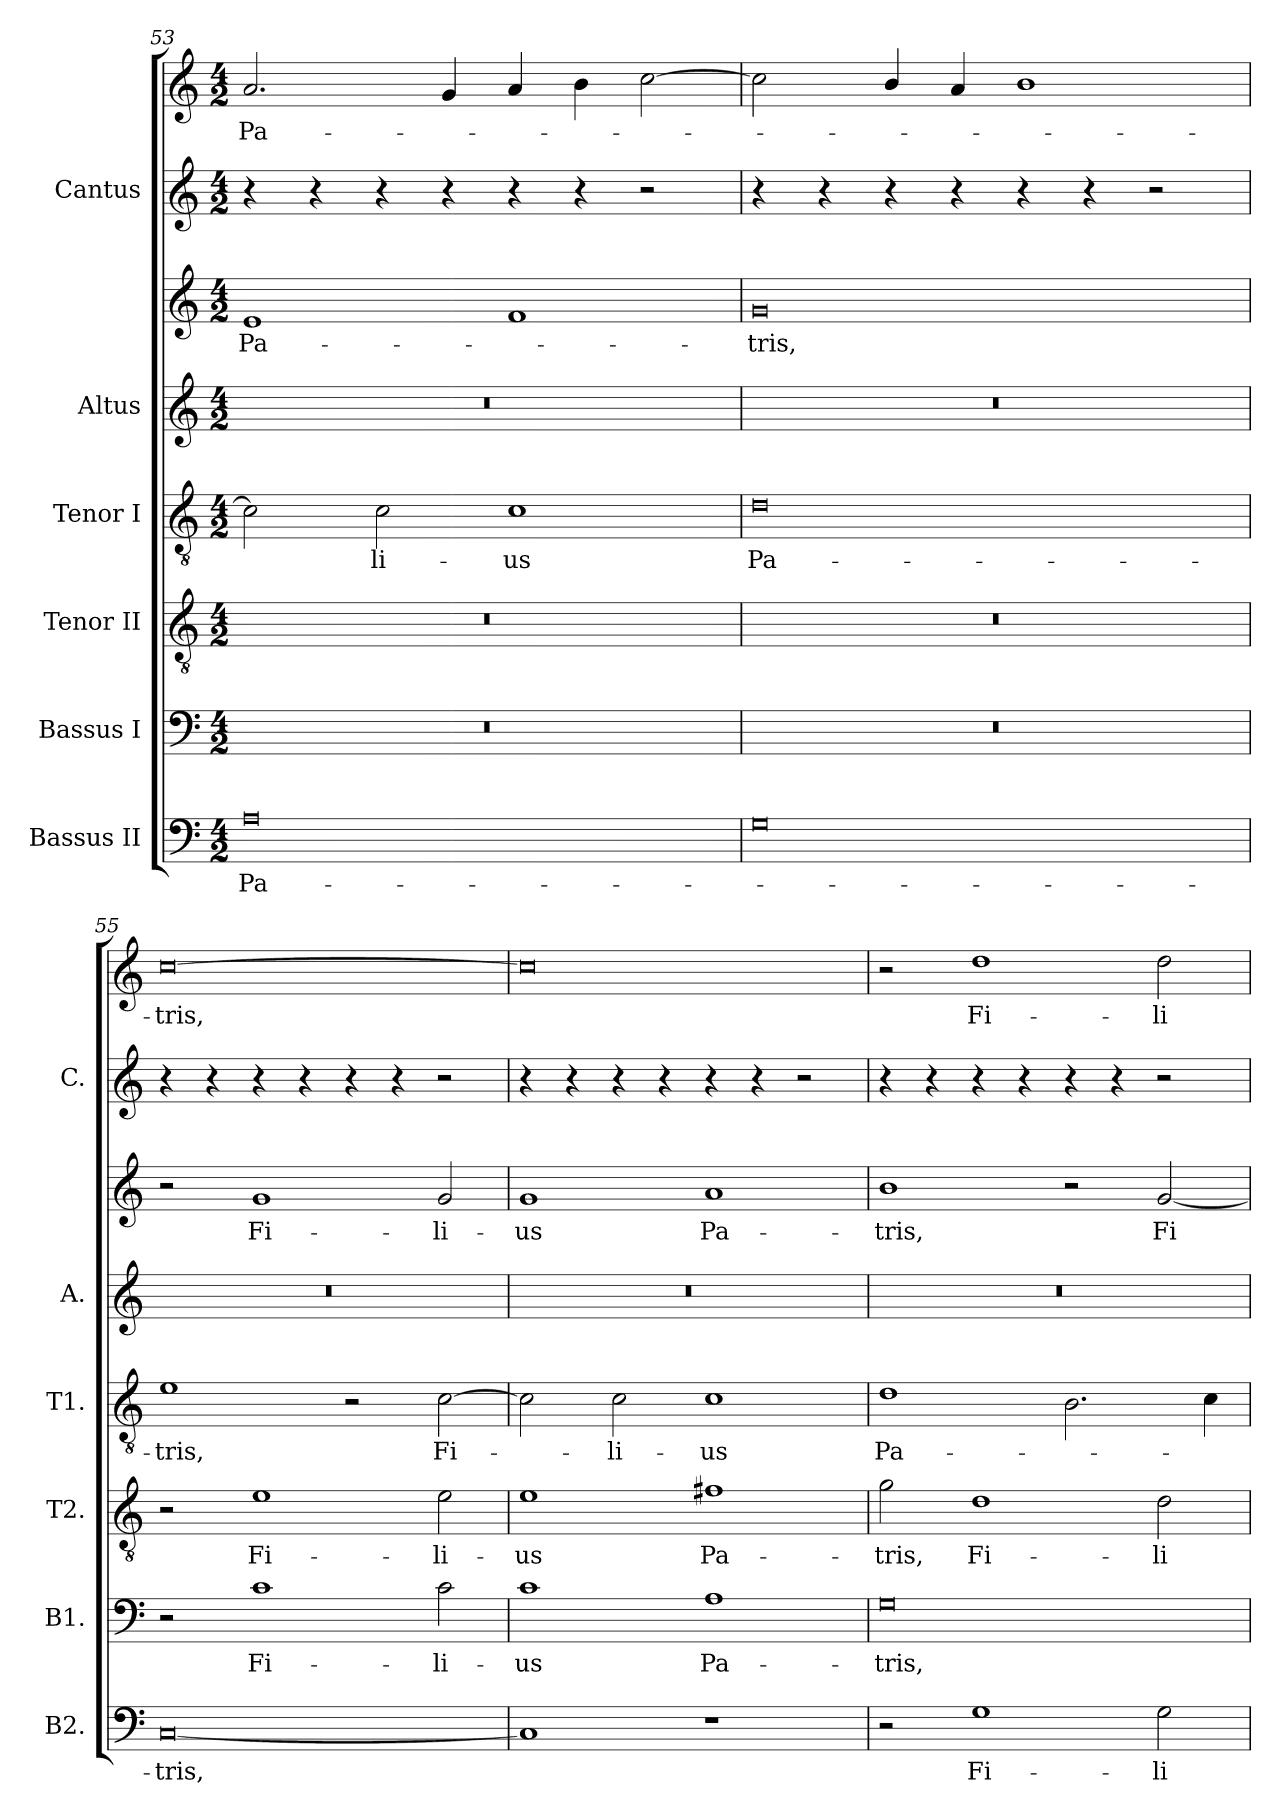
**kern	**text	**kern	**text	**kern	**text	**kern	**text	**kern	**kern	**text	**kern	**kern	**text
*part6	*part6	*part5	*part5	*part4	*part4	*part3	*part3	*part2	*part2	*part2	*part1	*part1	*part1
*staff8	*staff8	*staff7	*staff7	*staff6	*staff6	*staff5	*staff5	*staff4	*staff3	*staff3	*staff2	*staff1	*staff1
*I"Bassus II	*	*I"Bassus I	*	*I"Tenor II	*	*I"Tenor I	*	*I"Altus	*	*	*I"Cantus	*	*
*I'B2.	*	*I'B1.	*	*I'T2.	*	*I'T1.	*	*I'A.	*	*	*I'C.	*	*
*clefF4	*	*clefF4	*	*clefGv2	*	*clefGv2	*	*clefG2	*clefG2	*	*clefG2	*clefG2	*
*	*	*	*	*ITrd7c12	*	*ITrd7c12	*	*	*	*	*	*	*
*k[]	*	*k[]	*	*k[]	*	*k[]	*	*k[]	*k[]	*	*k[]	*k[]	*
*C:	*	*C:	*	*C:	*	*C:	*	*C:	*C:	*	*C:	*C:	*
*M4/2	*	*M4/2	*	*M4/2	*	*M4/2	*	*M4/2	*M4/2	*	*M4/2	*M4/2	*
=53	=53	=53	=53	=53	=53	=53	=53	=53	=53	=53	=53	=53	=53
!	!LO:LY:b:color=#000000	!LO:N:vis=1	!	!LO:N:vis=1	!	!	!	!LO:N:vis=1	!	!	!	!	!
!	!	!	!	!	!	!	!	!	!	!LO:LY:b:color=#000000	!	!	!
!	!	!	!	!	!	!	!	!	!	!	!	!	!LO:LY:b:color=#000000
0Ai	Pa-	0r	.	0r	.	2Ci\]	.	0r	1ei	Pa-	4r	2.ai/	Pa-
.	.	.	.	.	.	.	.	.	.	.	4r	.	.
!	!	!	!	!	!	!	!LO:LY:b:color=#000000	!	!	!	!	!	!
.	.	.	.	.	.	2Ci\	-li-	.	.	.	4r	.	.
.	.	.	.	.	.	.	.	.	.	.	4r	4gi/	.
!	!	!	!	!	!	!	!LO:LY:b:color=#000000	!	!	!	!	!	!
.	.	.	.	.	.	1Ci	-us	.	1fi	.	4r	4ai/	.
.	.	.	.	.	.	.	.	.	.	.	4r	4bi\	.
.	.	.	.	.	.	.	.	.	.	.	2r	[2cci\	.
!!LO:PB:g=z
=54	=54	=54	=54	=54	=54	=54	=54	=54	=54	=54	=54	=54	=54
!	!	!LO:N:vis=1	!	!LO:N:vis=1	!	!	!	!	!	!	!	!	!
!	!	!	!	!	!	!	!LO:LY:b:color=#000000	!LO:N:vis=1	!	!	!	!	!
!	!	!	!	!	!	!	!	!	!	!LO:LY:b:color=#000000	!	!	!
0Gi	.	0r	.	0r	.	0Di	Pa-	0r	0gi	-tris,	4r	2cci\]	.
.	.	.	.	.	.	.	.	.	.	.	4r	.	.
.	.	.	.	.	.	.	.	.	.	.	4r	4bi/	.
.	.	.	.	.	.	.	.	.	.	.	4r	4ai/	.
.	.	.	.	.	.	.	.	.	.	.	4r	1bi	.
.	.	.	.	.	.	.	.	.	.	.	4r	.	.
.	.	.	.	.	.	.	.	.	.	.	2r	.	.
=55	=55	=55	=55	=55	=55	=55	=55	=55	=55	=55	=55	=55	=55
!	!LO:LY:b:color=#000000	!	!	!	!	!	!	!	!	!	!	!	!
!	!	!	!	!	!	!	!LO:LY:b:color=#000000	!LO:N:vis=1	!	!	!	!	!
!	!	!	!	!	!	!	!	!	!	!	!	!	!LO:LY:b:color=#000000
[0Ci	-tris,	2r	.	2r	.	1Ei	-tris,	0r	2r	.	4r	[0cci	-tris,
.	.	.	.	.	.	.	.	.	.	.	4r	.	.
!	!	!	!LO:LY:b:color=#000000	!	!	!	!	!	!	!	!	!	!
!	!	!	!	!	!LO:LY:b:color=#000000	!	!	!	!	!	!	!	!
!	!	!	!	!	!	!	!	!	!	!LO:LY:b:color=#000000	!	!	!
.	.	1ci	Fi-	1Ei	Fi-	.	.	.	1gi	Fi-	4r	.	.
.	.	.	.	.	.	.	.	.	.	.	4r	.	.
.	.	.	.	.	.	2r	.	.	.	.	4r	.	.
.	.	.	.	.	.	.	.	.	.	.	4r	.	.
!	!	!	!LO:LY:b:color=#000000	!	!	!	!	!	!	!	!	!	!
!	!	!	!	!	!LO:LY:b:color=#000000	!	!	!	!	!	!	!	!
!	!	!	!	!	!	!	!LO:LY:b:color=#000000	!	!	!	!	!	!
!	!	!	!	!	!	!	!	!	!	!LO:LY:b:color=#000000	!	!	!
.	.	2ci\	-li-	2Ei\	-li-	[2Ci\	Fi-	.	2gi/	-li-	2r	.	.
=56	=56	=56	=56	=56	=56	=56	=56	=56	=56	=56	=56	=56	=56
!	!	!	!LO:LY:b:color=#000000	!	!	!	!	!	!	!	!	!	!
!	!	!	!	!	!LO:LY:b:color=#000000	!	!	!LO:N:vis=1	!	!	!	!	!
!	!	!	!	!	!	!	!	!	!	!LO:LY:b:color=#000000	!	!	!
1Ci]	.	1ci	-us	1Ei	-us	2Ci\]	.	0r	1gi	-us	4r	0cci]	.
.	.	.	.	.	.	.	.	.	.	.	4r	.	.
!	!	!	!	!	!	!	!LO:LY:b:color=#000000	!	!	!	!	!	!
.	.	.	.	.	.	2Ci\	-li-	.	.	.	4r	.	.
.	.	.	.	.	.	.	.	.	.	.	4r	.	.
!	!	!	!LO:LY:b:color=#000000	!	!	!	!	!	!	!	!	!	!
!	!	!	!	!	!LO:LY:b:color=#000000	!	!	!	!	!	!	!	!
!	!	!	!	!	!	!	!LO:LY:b:color=#000000	!	!	!	!	!	!
!	!	!	!	!	!	!	!	!	!	!LO:LY:b:color=#000000	!	!	!
1r	.	1Ai	Pa-	1F#Xi	Pa-	1Ci	-us	.	1ai	Pa-	4r	.	.
.	.	.	.	.	.	.	.	.	.	.	4r	.	.
.	.	.	.	.	.	.	.	.	.	.	2r	.	.
=57	=57	=57	=57	=57	=57	=57	=57	=57	=57	=57	=57	=57	=57
!	!	!	!LO:LY:b:color=#000000	!	!	!	!	!	!	!	!	!	!
!	!	!	!	!	!LO:LY:b:color=#000000	!	!	!	!	!	!	!	!
!	!	!	!	!	!	!	!LO:LY:b:color=#000000	!LO:N:vis=1	!	!	!	!	!
!	!	!	!	!	!	!	!	!	!	!LO:LY:b:color=#000000	!	!	!
2r	.	0Gi	-tris,	2Gi\	-tris,	1Di	Pa-	0r	1bi	-tris,	4r	2r	.
.	.	.	.	.	.	.	.	.	.	.	4r	.	.
!	!LO:LY:b:color=#000000	!	!	!	!	!	!	!	!	!	!	!	!
!	!	!	!	!	!LO:LY:b:color=#000000	!	!	!	!	!	!	!	!
!	!	!	!	!	!	!	!	!	!	!	!	!	!LO:LY:b:color=#000000
1Gi	Fi-	.	.	1Di	Fi-	.	.	.	.	.	4r	1ddi	Fi-
.	.	.	.	.	.	.	.	.	.	.	4r	.	.
.	.	.	.	.	.	2.BBi\	.	.	2r	.	4r	.	.
.	.	.	.	.	.	.	.	.	.	.	4r	.	.
!	!LO:LY:b:color=#000000	!	!	!	!	!	!	!	!	!	!	!	!
!	!	!	!	!	!LO:LY:b:color=#000000	!	!	!	!	!	!	!	!
!	!	!	!	!	!	!	!	!	!	!LO:LY:b:color=#000000	!	!	!
!	!	!	!	!	!	!	!	!	!	!	!	!	!LO:LY:b:color=#000000
2Gi\	-li-	.	.	2Di\	-li-	.	.	.	[2gi/	Fi-	2r	2ddi\	-li-
.	.	.	.	.	.	4Ci\	.	.	.	.	.	.	.
=	=	=	=	=	=	=	=	=	=	=	=	=	=
*-	*-	*-	*-	*-	*-	*-	*-	*-	*-	*-	*-	*-	*-
